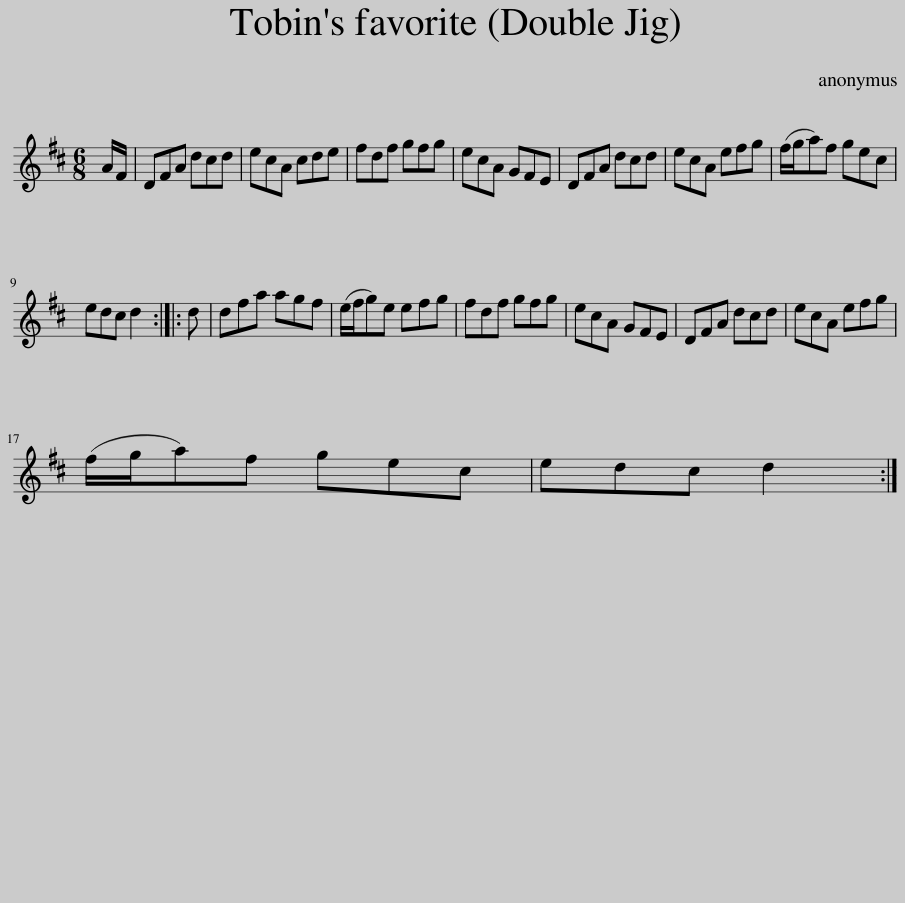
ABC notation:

X:1
L:1/8
M:6/8
I:linebreak $
K:D
V:1 treble
V:1
 A/F/ | DFA dcd | ecA cde | fdf gfg | ecA GFE | %5
 DFA dcd | ecA efg | (f/g/a)f gec |$ edc d2 :: d | %10
 dfa agf | (e/f/g)e efg | fdf gfg | ecA GFE | DFA dcd | %15
 ecA efg |$ (f/g/a)f gec | edc d2 :| %18
